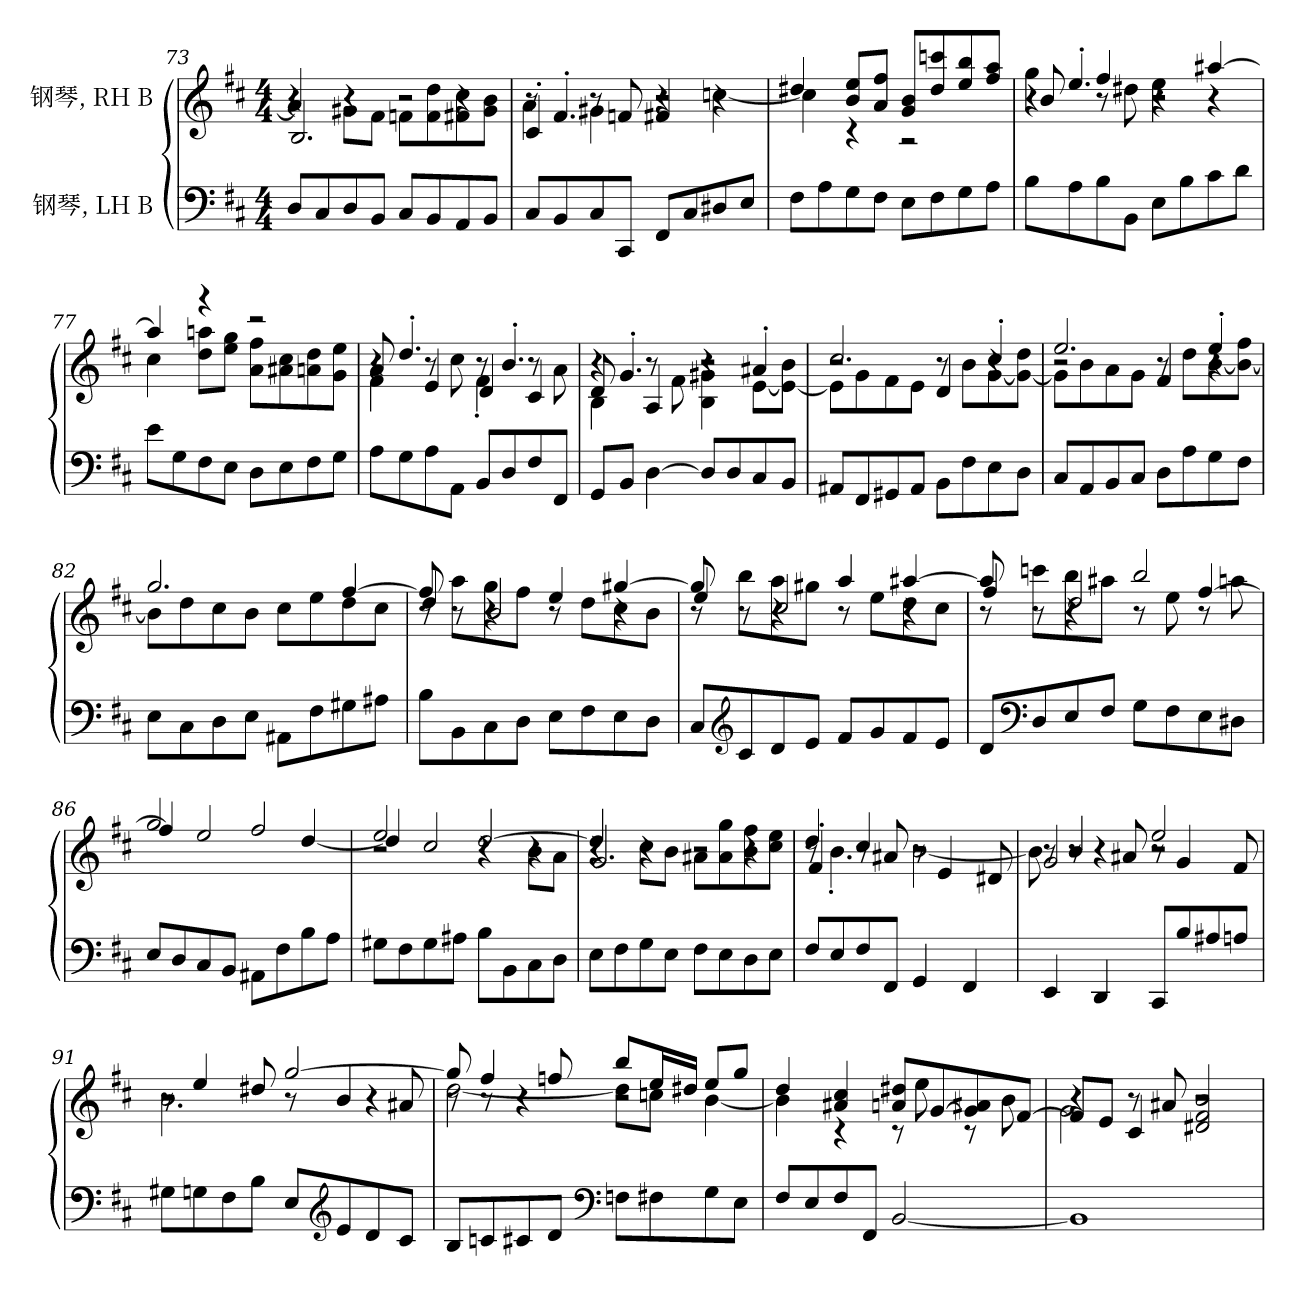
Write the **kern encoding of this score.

**kern	**kern
*part2	*part1
*staff2	*staff1
*I"钢琴, LH B	*I"钢琴, RH B
*clefF4	*clefG2
*k[f#c#]	*k[f#c#]
*M4/4	*M4/4
=73	=73
*	*^
*	*	*^
8D/L	4a/]	4r	2.B/
8C#/	.	.	.
8D/	4r	8g#X\L	.
8BB/J	.	8f#\J	.
8C#/L	2r	8fn\L	.
8BB/	.	8f\ 8dd\	.
8AA/	.	8f#X\ 8cc#\	4r
8BB/J	.	8g#\ 8b\J	.
!!LO:LB:g=z	!!	!!
=74	=74	=74	=74
8C#/L	4c#'/	4a\	8r
8BB/	.	.	4.f#'/
8C#/	8r	4g#X\	.
8CC#/J	8fn/	.	.
8FF#/L	4f#X/	4r	2r
8C#/	.	.	.
8D#X/	4r	[4ccn\	.
8E/J	.	.	.
*	*	*v	*v
=75	=75	=75
8F#\L	4dd#X/	4cc\]
8A\	.	.
8G\	8b/ 8ee/L	4r
8F#\J	8a/ 8ff#/J	.
8E\L	8g/ 8b/L	2r
8F#\	8dd#/ 8cccn/	.
8G\	8ee/ 8bb/	.
8A\J	8ff#/ 8aa/J	.
=76	=76	=76
*	*	*^
8B\L	4r	4gg\	8b/
8A\	.	.	4.ee'/
8B\	4ff#/	8r	.
8BB\J	.	8dd#X\	.
8E\L	4r	4ee\	2r
8B\	.	.	.
8c#\	[4aa#X/	4r	.
8d\J	.	.	.
*	*	*v	*v
!!LO:LB:g=z
=77	=77	=77
8e\L	4aa#/]	4cc#\
8G\	.	.
8F#\	4r	8dd\ 8aan\L
8E\J	.	8ee\ 8gg\J
8D\L	2r	8a\ 8ff#\L
8E\	.	8a#X\ 8cc#\
8F#\	.	8an\ 8dd\
8G\J	.	8g\ 8ee\J
=78	=78	=78
*	*	*^
8A\L	8a/	4f#\	4r
8G\	4.dd'/	.	.
8A\	.	8r	4e/
8AA\J	.	8cc#\	.
8BB/L	8r	4f#'\	4d/
8D/	4.b'/	.	.
8F#/	.	8r	4c#/
8FF#/J	.	8a\	.
=79	=79	=79	=79
8GG/L	8d/	4B\	4r
8BB/J	4.g'/	.	.
[4D\	.	8r	4A/
.	.	8f#\	.
8D/L]	4r	4B\ 4g#X\	2r
8D/	.	.	.
8C#/	4a#X'/	[8e\L	.
8BB/J	.	8e\_ 8b\J	.
=80	=80	=80	=80
8AA#X/L	2.cc#/	8e\L]	2r
8FF#/	.	8g\	.
8GG#X/	.	8f#\	.
8AA#/J	.	8e\J	.
8BB\L	.	8r	4d/
8F#\	.	8b\L	.
8E\	4cc#'/	[8g\	4r
8D\J	.	8g\_ 8dd\J	.
!!LO:PB:g=z	!!	!!
=81	=81	=81	=81
8C#/L	2.ee/	8g\L]	2r
8AA/	.	8b\	.
8BB/	.	8a\	.
8C#/J	.	8g\J	.
8D\L	.	8r	4f#/
8A\	.	8dd\L	.
8G\	4ee'/	[8b\	4r
8F#\J	.	8b\_ 8ff#\J	.
*	*	*v	*v
=82	=82	=82
8E\L	2.gg/	8b\L]
8C#\	.	8dd\
8D\	.	8cc#\
8E\J	.	8b\J
8AA#X\L	.	8cc#\L
8F#\	.	8ee\
8G#X\	[4ff#/	8dd\
8A#X\J	.	8cc#\J
=83	=83	=83
*	*	*^
8B\L	8ff#/]	8r	4dd/
8BB\	8r	8aa\L	.
8C#\	4r	8gg\	2b/
8D\J	.	8ff#\J	.
8E\L	4ee/	8r	.
8F#\	.	8dd\L	.
8E\	[4gg#X/	8cc#\	4r
8D\J	.	8b\J	.
!!LO:LB:g=z	!!	!!
=84	=84	=84	=84
8C#/L	8gg#/]	8r	4ee/
*clefG2	*	*	*
8c#/	8r	8bb\L	.
8d/	4r	8aa\	2cc#/
8e/J	.	8gg#X\J	.
8f#/L	4aa/	8r	.
8g/	.	8ee\L	.
8f#/	[4aa#X/	8dd\	4r
8e/J	.	8cc#\J	.
=85	=85	=85	=85
8d/L	8aa#/]	8r	4ff#/
*clefF4	*	*	*
8D/	8r	8cccn\L	.
8E/	4r	8bb\	2dd/
8F#/J	.	8aa#X\J	.
8G\L	2bb/	8r	.
8F#\	.	8ee\	.
8E\	.	8r	[4ff#/
8D#X\J	.	8aan\	.
*	*	*v	*v
=86	=86	=86
8E/L	2gg/	4ff#/]
8D/	.	.
8C#/	.	2ee/
8BB/J	.	.
8AA#X\L	2ff#/	.
8F#\	.	.
8B\	.	[4dd/
8A\J	.	.
!!LO:LB:g=z
=87	=87	=87
*	*	*^
8G#X\L	2ee/	2r	4dd/]
8F#\	.	.	.
8G#\	.	.	2cc#/
8A#X\J	.	.	.
8B\L	[2dd/	4r	.
8BB\	.	.	.
8C#\	.	8b\L	4r
8D\J	.	8a\J	.
=88	=88	=88	=88
8E\L	4dd/]	4r	2.g/
8F#\	.	.	.
8G\	4r	8cc#\L	.
8E\J	.	8b\J	.
8F#\L	2r	8a#X\L	.
8E\	.	8a#\ 8gg\	.
8D\	.	8b\ 8ff#\	4r
8E\J	.	8cc#\ 8ee\J	.
=89	=89	=89	=89
8F#/L	4dd/	8r	4f#'/
8E/	.	4.b'\	.
8F#/	4cc#/	.	8r
8FF#/J	.	.	8a#X/
4GG/	2r	[2b\	8r
.	.	.	4e/
4FF#/	.	.	.
.	.	.	8d#X/
=90	=90	=90	=90
4EE/	2g/	8b\]	8r
.	.	8r	4b/
4DD/	.	4r	.
.	.	.	8a#X/
8CC#/L	2ee/	2r	8r
8B/	.	.	4g/
8A#X/	.	.	.
8An/J	.	.	8f#/
!!LO:LB:g=z	!!	!!
=91	=91	=91	=91
8G#X\L	8r	2.b\	2r
8Gn\	4ee/	.	.
8F#\	.	.	.
8B\J	8dd#X/	.	.
8E/L	8r	.	[2gg/
*clefG2	*	*	*
8e/	4b/	.	.
8d/	.	4r	.
8c#/J	8a#X/	.	.
=92	=92	=92	=92
8B/L	8r	[2dd\	8gg/]
8cn/	4ff#/	.	8r
8c#X/	.	.	4r
8d/J	8ffn/	.	.
*clefF4	*	*	*
8Fn\L	8bb/L	8dd\L]	2r
8F#X\	16ee/L	8ccn\J	.
.	16dd#X/JJ	.	.
8G\	8ee/L	[4b\	.
8E\J	8gg/J	.	.
*	*	*v	*v
=93	=93	=93
8F#/L	4dd/	4b\]
8E/	.	.
8F#/	4a#X/ 4cc#/	4r
8FF#/J	.	.
*	*MM69	*
[2BB/	8an/ 8dd#X/L	8r
.	[8g/	8ee\
*	*MM67	*
.	8g/] 8a#X/	8r
*	*MM64	*
.	[8f#/J	8b\
*	*v	*v
!!LO:LB:g=z
=94	=94
*	*MM60
*	*^
*	*	*^
1BB]	8f#/L]	2g\	4r
*	*MM57	*	*
.	8e/J	.	.
*	*MM55	*	*
.	8r	.	4c#/
*	*MM45	*	*
.	8a#X/	.	.
.	2d#X/ 2f#/ 2b/	2r	2r
*	*v	*v	*v
=	=
*-	*-
